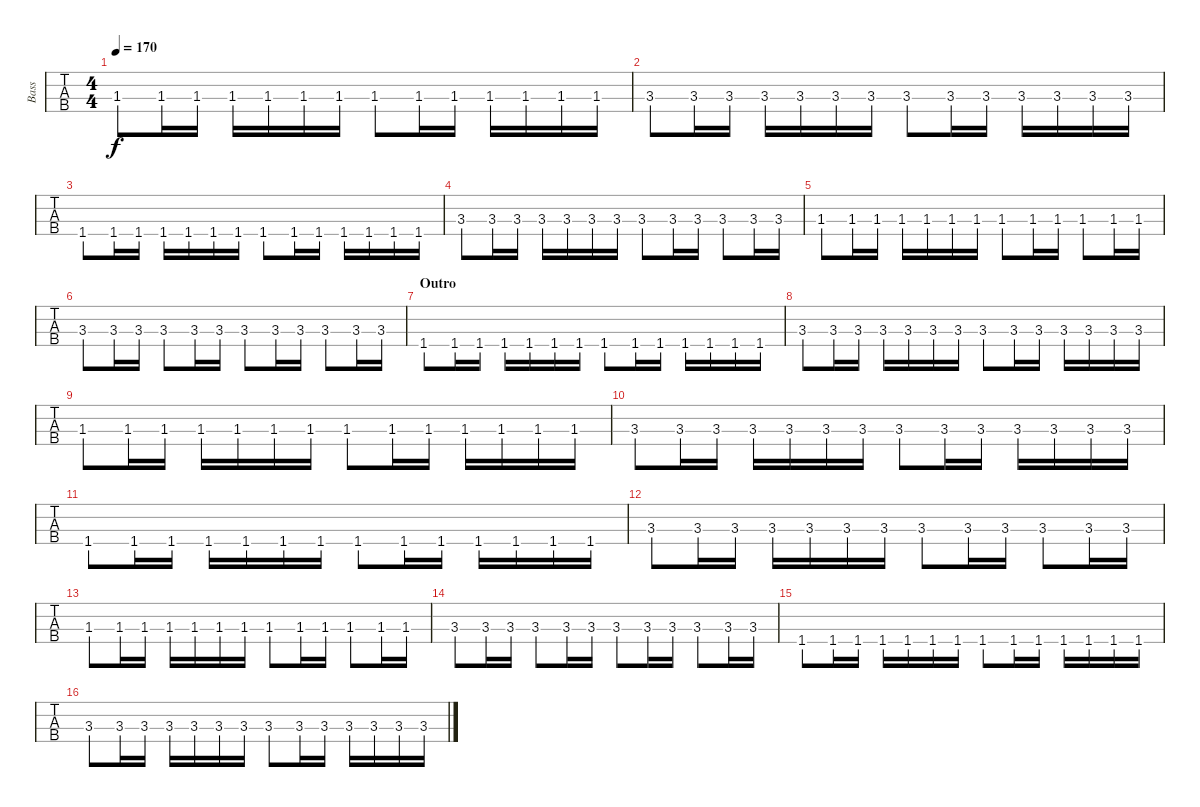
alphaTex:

\track ("Bass" "Bass") {instrument electricbassfinger}
\staff {tabs}
\tuning (G2 D2 A1 E1) {hide}
\ts (4 4)
\tempo 170
\clef f4
\ks c
1.3.8{dy f} 1.3.16 1.3.16 1.3.16 1.3.16 1.3.16 1.3.16 1.3.8 1.3.16 1.3.16 1.3.16 1.3.16 1.3.16 1.3.16 |
3.3.8 3.3.16 3.3.16 3.3.16 3.3.16 3.3.16 3.3.16 3.3.8 3.3.16 3.3.16 3.3.16 3.3.16 3.3.16 3.3.16 |
1.4.8 1.4.16 1.4.16 1.4.16 1.4.16 1.4.16 1.4.16 1.4.8 1.4.16 1.4.16 1.4.16 1.4.16 1.4.16 1.4.16 |
3.3.8 3.3.16 3.3.16 3.3.16 3.3.16 3.3.16 3.3.16 3.3.8 3.3.16 3.3.16 3.3.8 3.3.16 3.3.16 |
1.3.8 1.3.16 1.3.16 1.3.16 1.3.16 1.3.16 1.3.16 1.3.8 1.3.16 1.3.16 1.3.8 1.3.16 1.3.16 |
3.3.8 3.3.16 3.3.16 3.3.8 3.3.16 3.3.16 3.3.8 3.3.16 3.3.16 3.3.8 3.3.16 3.3.16 |
\section ("" "Outro")
1.4.8 1.4.16 1.4.16 1.4.16 1.4.16 1.4.16 1.4.16 1.4.8 1.4.16 1.4.16 1.4.16 1.4.16 1.4.16 1.4.16 |
3.3.8 3.3.16 3.3.16 3.3.16 3.3.16 3.3.16 3.3.16 3.3.8 3.3.16 3.3.16 3.3.16 3.3.16 3.3.16 3.3.16 |
1.3.8 1.3.16 1.3.16 1.3.16 1.3.16 1.3.16 1.3.16 1.3.8 1.3.16 1.3.16 1.3.16 1.3.16 1.3.16 1.3.16 |
3.3.8 3.3.16 3.3.16 3.3.16 3.3.16 3.3.16 3.3.16 3.3.8 3.3.16 3.3.16 3.3.16 3.3.16 3.3.16 3.3.16 |
1.4.8 1.4.16 1.4.16 1.4.16 1.4.16 1.4.16 1.4.16 1.4.8 1.4.16 1.4.16 1.4.16 1.4.16 1.4.16 1.4.16 |
3.3.8 3.3.16 3.3.16 3.3.16 3.3.16 3.3.16 3.3.16 3.3.8 3.3.16 3.3.16 3.3.8 3.3.16 3.3.16 |
1.3.8 1.3.16 1.3.16 1.3.16 1.3.16 1.3.16 1.3.16 1.3.8 1.3.16 1.3.16 1.3.8 1.3.16 1.3.16 |
3.3.8 3.3.16 3.3.16 3.3.8 3.3.16 3.3.16 3.3.8 3.3.16 3.3.16 3.3.8 3.3.16 3.3.16 |
1.4.8 1.4.16 1.4.16 1.4.16 1.4.16 1.4.16 1.4.16 1.4.8 1.4.16 1.4.16 1.4.16 1.4.16 1.4.16 1.4.16 |
3.3.8 3.3.16 3.3.16 3.3.16 3.3.16 3.3.16 3.3.16 3.3.8 3.3.16 3.3.16 3.3.16 3.3.16 3.3.16 3.3.16
